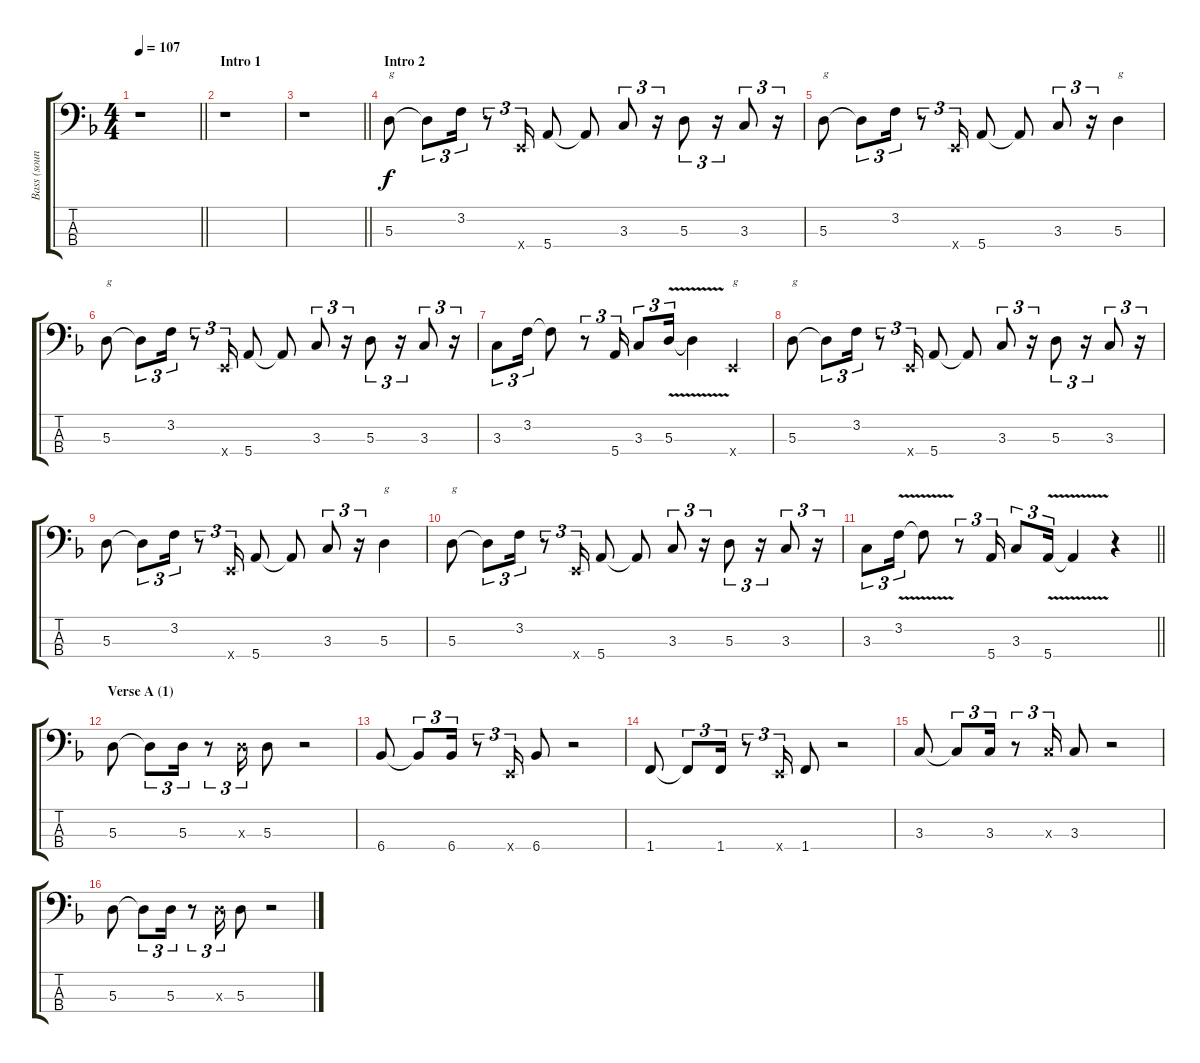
\track ("Bass (sounding)" "Bass (soun") {instrument electricbassfinger}
\staff {score tabs}
\tuning (G2 D2 A1 E1) {hide}
\ts (4 4)
\tempo 107
\clef f4
\barLineRight lightlight
\ks dminor
r.1{dy f instrument electricbassfinger} |
\section ("" "Intro 1")
r.1 |
\barLineRight lightlight
r.1 |
\section ("" "Intro 2")
5.3.8{txt "g"} 5.3{t}.8{tu (3 2)} 3.2.16{tu (3 2)} r.8{tu (3 2)} 0.4{x}.16{tu (3 2)} 5.4.8 5.4{t}.8 3.3.8{tu (3 2)} r.16{tu (3 2)} 5.3.8{tu (3 2)} r.16{tu (3 2)} 3.3.8{tu (3 2)} r.16{tu (3 2)} |
5.3.8{txt "g"} 5.3{t}.8{tu (3 2)} 3.2.16{tu (3 2)} r.8{tu (3 2)} 0.4{x}.16{tu (3 2)} 5.4.8 5.4{t}.8 3.3.8{tu (3 2)} r.16{tu (3 2)} 5.3.4{txt "g"} |
5.3.8{txt "g"} 5.3{t}.8{tu (3 2)} 3.2.16{tu (3 2)} r.8{tu (3 2)} 0.4{x}.16{tu (3 2)} 5.4.8 5.4{t}.8 3.3.8{tu (3 2)} r.16{tu (3 2)} 5.3.8{tu (3 2)} r.16{tu (3 2)} 3.3.8{tu (3 2)} r.16{tu (3 2)} |
3.3.8{tu (3 2)} 3.2.16{tu (3 2)} 3.2{t}.8 r.8{tu (3 2)} 5.4.16{tu (3 2)} 3.3.8{tu (3 2)} 5.3{v}.16{tu (3 2)} 5.3{t}.4 0.4{x}.4{txt "g"} |
5.3.8{txt "g"} 5.3{t}.8{tu (3 2)} 3.2.16{tu (3 2)} r.8{tu (3 2)} 0.4{x}.16{tu (3 2)} 5.4.8 5.4{t}.8 3.3.8{tu (3 2)} r.16{tu (3 2)} 5.3.8{tu (3 2)} r.16{tu (3 2)} 3.3.8{tu (3 2)} r.16{tu (3 2)} |
5.3.8 5.3{t}.8{tu (3 2)} 3.2.16{tu (3 2)} r.8{tu (3 2)} 0.4{x}.16{tu (3 2)} 5.4.8 5.4{t}.8 3.3.8{tu (3 2)} r.16{tu (3 2)} 5.3.4{txt "g"} |
5.3.8{txt "g"} 5.3{t}.8{tu (3 2)} 3.2.16{tu (3 2)} r.8{tu (3 2)} 0.4{x}.16{tu (3 2)} 5.4.8 5.4{t}.8 3.3.8{tu (3 2)} r.16{tu (3 2)} 5.3.8{tu (3 2)} r.16{tu (3 2)} 3.3.8{tu (3 2)} r.16{tu (3 2)} |
\barLineRight lightlight
3.3.8{tu (3 2)} 3.2{v}.16{tu (3 2)} 3.2{t}.8 r.8{tu (3 2)} 5.4.16{tu (3 2)} 3.3.8{tu (3 2)} 5.4{v}.16{tu (3 2)} 5.4{t}.4 r.4 |
\section ("" "Verse A (1)")
5.3.8 5.3{t}.8{tu (3 2)} 5.3.16{tu (3 2)} r.8{tu (3 2)} 5.3{x}.16{tu (3 2)} 5.3.8 r.2 |
6.4.8 6.4{t}.8{tu (3 2)} 6.4.16{tu (3 2)} r.8{tu (3 2)} 0.4{x}.16{tu (3 2)} 6.4.8 r.2 |
1.4.8 1.4{t}.8{tu (3 2)} 1.4.16{tu (3 2)} r.8{tu (3 2)} 0.4{x}.16{tu (3 2)} 1.4.8 r.2 |
3.3.8 3.3{t}.8{tu (3 2)} 3.3.16{tu (3 2)} r.8{tu (3 2)} 3.3{x}.16{tu (3 2)} 3.3.8 r.2 |
5.3.8 5.3{t}.8{tu (3 2)} 5.3.16{tu (3 2)} r.8{tu (3 2)} 5.3{x}.16{tu (3 2)} 5.3.8 r.2
